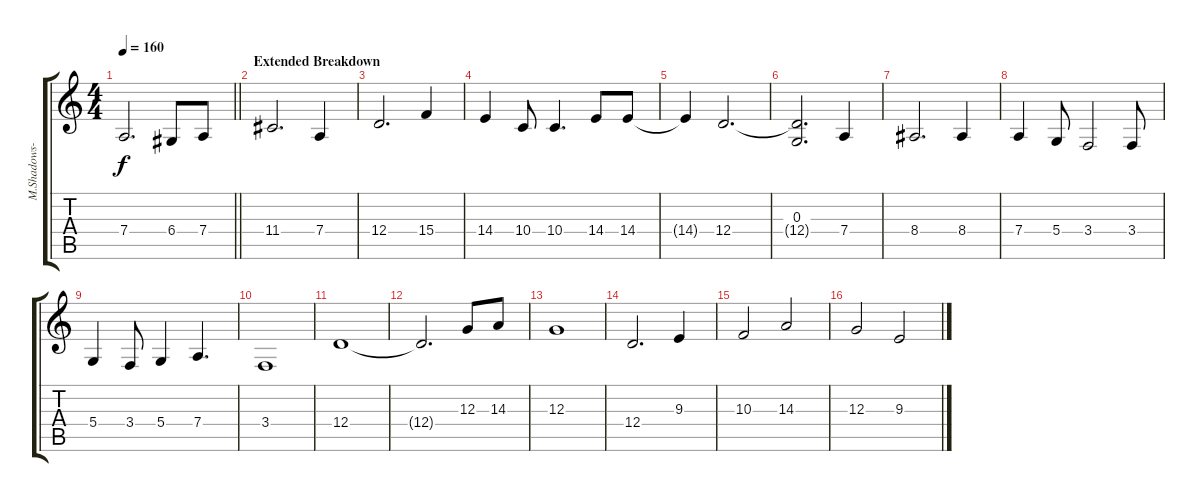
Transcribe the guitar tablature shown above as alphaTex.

\track ("M.Shadows-Vocals" "M.Shadows-") {instrument clarinet}
\staff {score tabs}
\tuning (E4 B3 G3 D3 A2 E2) {hide}
\ts (4 4)
\tempo 160
\clef g2
\barLineRight lightlight
\ks c
7.4.2{d dy f} 6.4.8 7.4.8 |
\section ("" "Extended Breakdown ")
11.4.2{d} 7.4.4{volume 14} |
12.4.2{d} 15.4.4 |
14.4.4 10.4.8 10.4.4{d} 14.4.8 14.4.8 |
14.4{t}.4 12.4.2{d} |
(0.3 12.4{t}).2{d} 7.4.4 |
8.4.2{d} 8.4.4 |
7.4.4 5.4.8 3.4.2 3.4.8 |
5.4.4 3.4.8 5.4.4 7.4.4{d} |
3.4.1 |
12.4.1 |
12.4{t}.2{d} 12.3.8 14.3.8 |
12.3.1 |
12.4.2{d} 9.3.4 |
10.3.2 14.3.2 |
12.3.2 9.3.2
